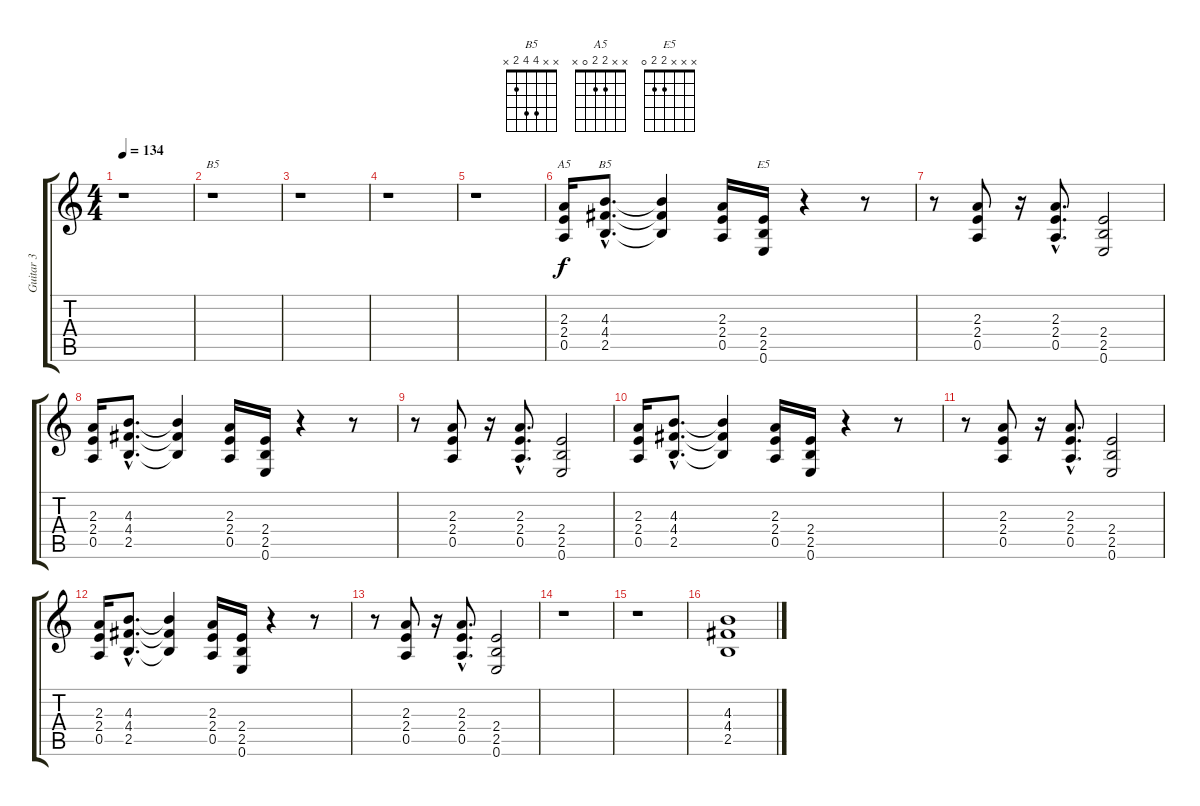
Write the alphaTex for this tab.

\track ("Guitar 3" "Guitar 3") {instrument overdrivenguitar}
\staff {score tabs}
\tuning (E4 B3 G3 D3 A2 E2) {hide}
\chord ("B5" x x x x x x) {firstfret 0}
\chord ("A5" x x 2 2 0 x)
\chord ("B5" x x 4 4 2 x)
\chord ("E5" x x x 2 2 0)
\ts (4 4)
\tempo 134
\clef g2
\ks c
r.1{dy f} |
r.1{ch "B5"} |
r.1 |
r.1 |
r.1 |
(2.3 2.4 0.5).16{ch "A5"} (4.3{hac} 4.4{hac} 2.5{hac}).8{d ch "B5"} (4.3{t} 4.4{t} 2.5{t}).4 (2.3 2.4 0.5).16 (2.4 2.5 0.6).16{ch "E5"} r.4 r.8 |
r.8 (2.3 2.4 0.5).8 r.16 (2.3{hac} 2.4{hac} 0.5{hac}).8{d} (2.4 2.5 0.6).2 |
(2.3 2.4 0.5).16 (4.3{hac} 4.4{hac} 2.5{hac}).8{d} (4.3{t} 4.4{t} 2.5{t}).4 (2.3 2.4 0.5).16 (2.4 2.5 0.6).16 r.4 r.8 |
r.8 (2.3 2.4 0.5).8 r.16 (2.3{hac} 2.4{hac} 0.5{hac}).8{d} (2.4 2.5 0.6).2 |
(2.3 2.4 0.5).16 (4.3{hac} 4.4{hac} 2.5{hac}).8{d} (4.3{t} 4.4{t} 2.5{t}).4 (2.3 2.4 0.5).16 (2.4 2.5 0.6).16 r.4 r.8 |
r.8 (2.3 2.4 0.5).8 r.16 (2.3{hac} 2.4{hac} 0.5{hac}).8{d} (2.4 2.5 0.6).2 |
(2.3 2.4 0.5).16 (4.3{hac} 4.4{hac} 2.5{hac}).8{d} (4.3{t} 4.4{t} 2.5{t}).4 (2.3 2.4 0.5).16 (2.4 2.5 0.6).16 r.4 r.8 |
r.8 (2.3 2.4 0.5).8 r.16 (2.3{hac} 2.4{hac} 0.5{hac}).8{d} (2.4 2.5 0.6).2 |
r.1 |
r.1 |
(4.3 4.4 2.5).1
